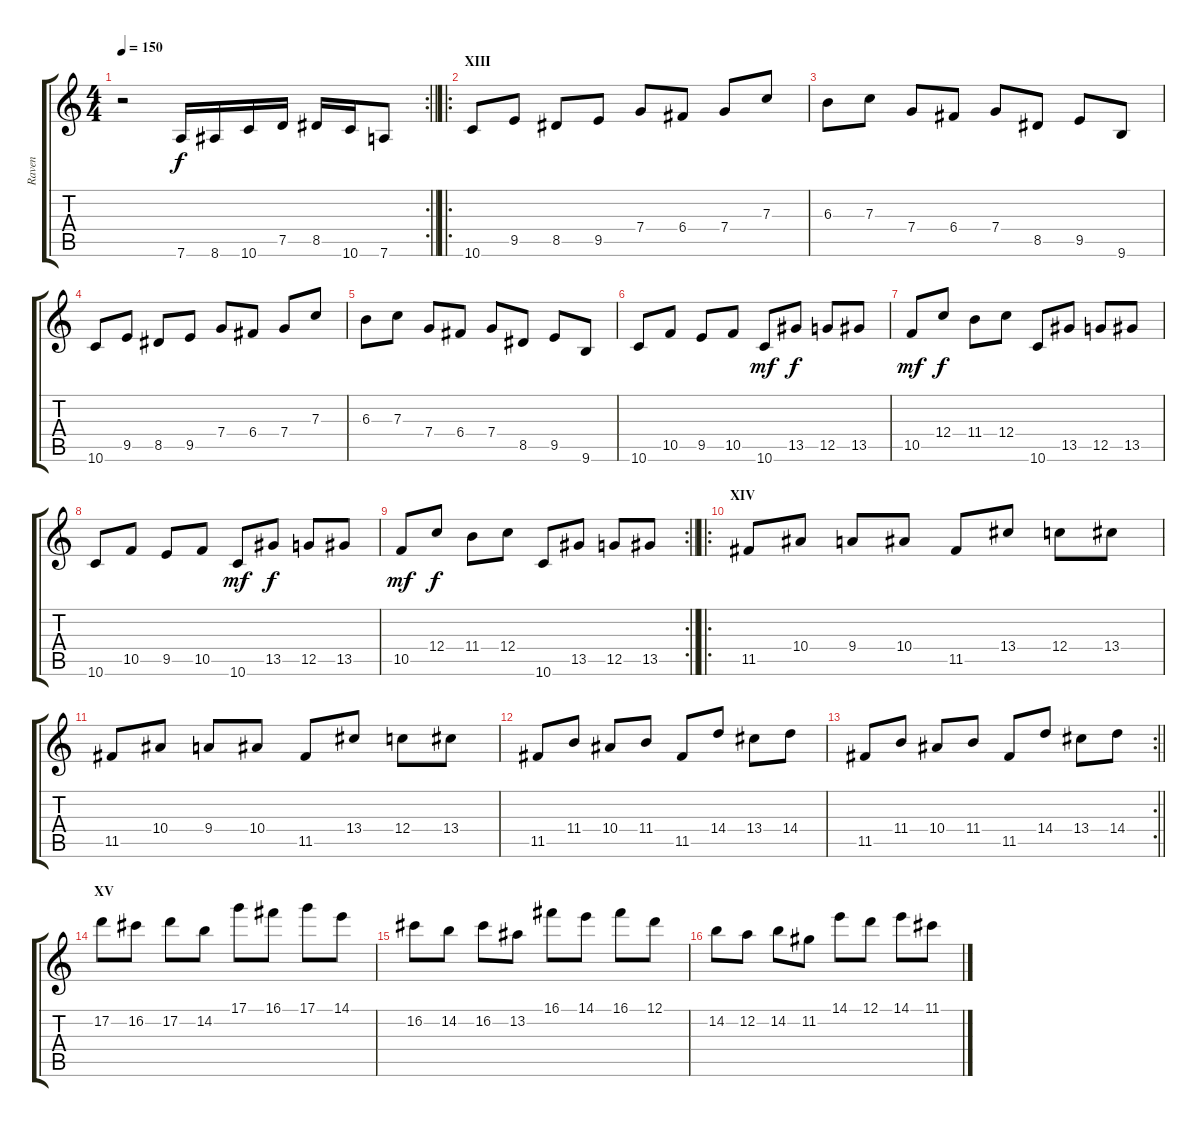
\track ("Raven" "Raven") {instrument distortionguitar}
\staff {score tabs}
\tuning (D4 A3 F3 C3 G2 D2) {hide}
\rc 2
\ts (4 4)
\tempo 150
\clef g2
\barLineRight lightlight
\ks c
r.2{dy f} 7.6.16 8.6.16 10.6.16 7.5.16 8.5.16 10.6.16 7.6.8 |
\ro
\section ("" "XIII")
10.6.8 9.5.8 8.5.8 9.5.8 7.4.8 6.4.8 7.4.8 7.3.8 |
6.3.8 7.3.8 7.4.8 6.4.8 7.4.8 8.5.8 9.5.8 9.6.8 |
10.6.8 9.5.8 8.5.8 9.5.8 7.4.8 6.4.8 7.4.8 7.3.8 |
6.3.8 7.3.8 7.4.8 6.4.8 7.4.8 8.5.8 9.5.8 9.6.8 |
10.6.8 10.5.8 9.5.8 10.5.8 10.6.8{dy mf} 13.5.8{dy f} 12.5.8 13.5.8 |
10.5.8{dy mf} 12.4.8{dy f} 11.4.8 12.4.8 10.6.8 13.5.8 12.5.8 13.5.8 |
10.6.8 10.5.8 9.5.8 10.5.8 10.6.8{dy mf} 13.5.8{dy f} 12.5.8 13.5.8 |
\rc 2
\barLineRight lightlight
10.5.8{dy mf} 12.4.8{dy f} 11.4.8 12.4.8 10.6.8 13.5.8 12.5.8 13.5.8 |
\ro
\section ("" "XIV")
11.5.8 10.4.8 9.4.8 10.4.8 11.5.8 13.4.8 12.4.8 13.4.8 |
11.5.8 10.4.8 9.4.8 10.4.8 11.5.8 13.4.8 12.4.8 13.4.8 |
11.5.8 11.4.8 10.4.8 11.4.8 11.5.8 14.4.8 13.4.8 14.4.8 |
\rc 2
\barLineRight lightlight
11.5.8 11.4.8 10.4.8 11.4.8 11.5.8 14.4.8 13.4.8 14.4.8 |
\section ("" "XV")
17.2.8 16.2.8 17.2.8 14.2.8 17.1.8 16.1.8 17.1.8 14.1.8 |
16.2.8 14.2.8 16.2.8 13.2.8 16.1.8 14.1.8 16.1.8 12.1.8 |
14.2.8 12.2.8 14.2.8 11.2.8 14.1.8 12.1.8 14.1.8 11.1.8
